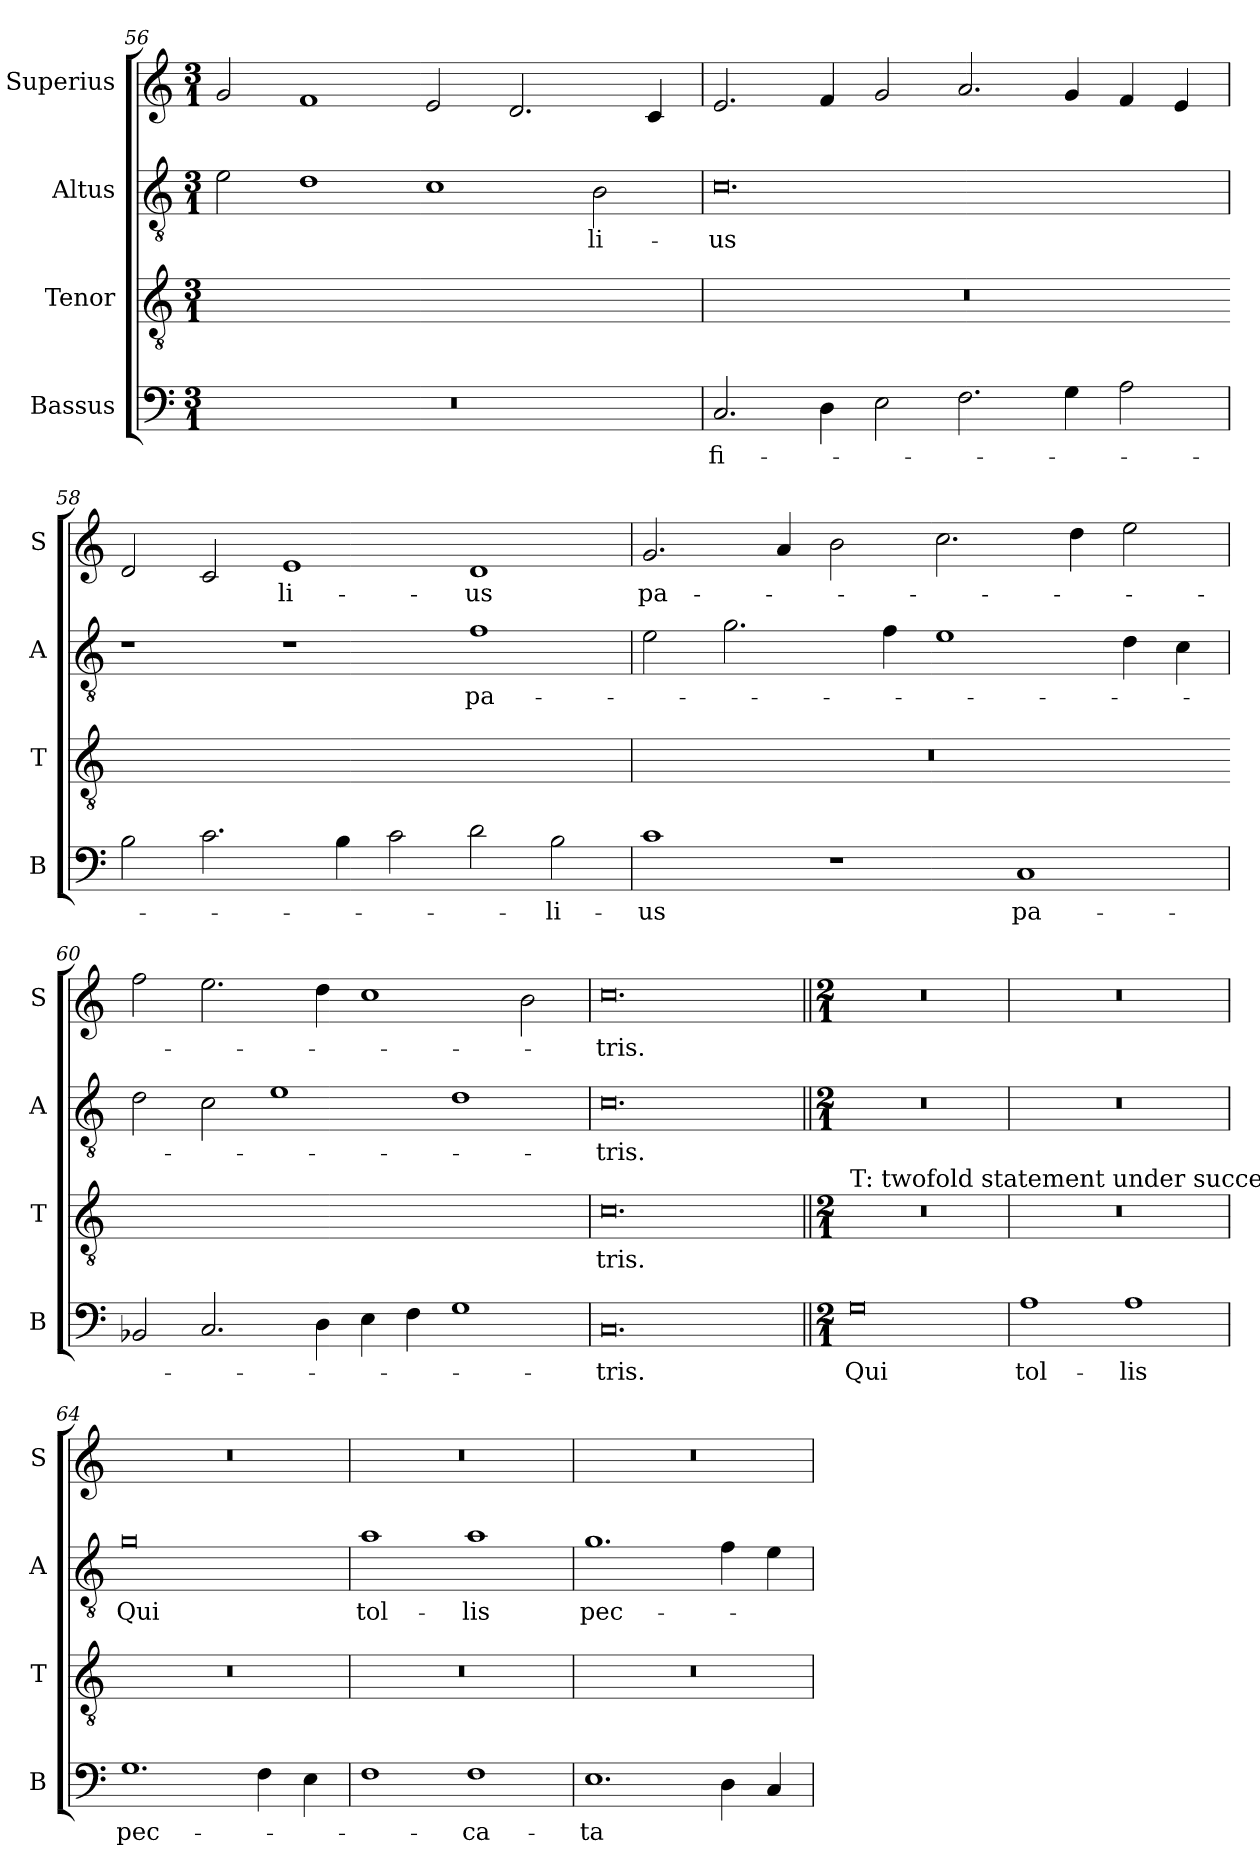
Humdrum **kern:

**kern	**text	**kern	**text	**kern	**text	**kern	**text
*part4	*part4	*part3	*part3	*part2	*part2	*part1	*part1
*staff4	*staff4	*staff3	*staff3	*staff2	*staff2	*staff1	*staff1
*I"Bassus	*	*I"Tenor	*	*I"Altus	*	*I"Superius	*
*I'B	*	*I'T	*	*I'A	*	*I'S	*
*clefF4	*	*clefGv2	*	*clefGv2	*	*clefG2	*
*k[]	*	*k[]	*	*k[]	*	*k[]	*
*M3/1	*	*M3/1	*	*M3/1	*	*M3/1	*
=56	=56	=56	=56	=56	=56	=56	=56
!	!	!LO:N:vis=1.	!	!	!	!	!
0.r	.	0.ryy	.	2e\	.	2g/	.
.	.	.	.	1d	.	1f	.
.	.	.	.	1c	.	2e/	.
.	.	.	.	.	.	2.d/	.
.	.	.	.	2B\	-li-	.	.
.	.	.	.	.	.	4c/	.
=57	=57	=57	=57	=57	=57	=57	=57
!	!	!LO:N:vis=1.	!	!	!	!	!
2.C/	fi-	0.r	.	0.c	-us	2.e/	.
4D\	.	.	.	.	.	4f/	.
2E\	.	.	.	.	.	2g/	.
2.F\	.	.	.	.	.	2.a/	.
4G\	.	.	.	.	.	4g/	.
2A\	.	.	.	.	.	4f/	.
.	.	.	.	.	.	4e/	.
=58	=58	=58-	=58	=58	=58	=58	=58
!	!	!LO:N:vis=1.	!	!	!	!	!
2B\	.	0.ryy	.	1r	.	2d/	.
2.c\	.	.	.	.	.	2c/	.
.	.	.	.	1r	.	1e	-li-
4B\	.	.	.	.	.	.	.
2c\	.	.	.	.	.	.	.
2d\	.	.	.	1f	pa-	1d	-us
2B\	-li-	.	.	.	.	.	.
=59	=59	=59	=59	=59	=59	=59	=59
!	!	!LO:N:vis=1.	!	!	!	!	!
1c	-us	0.r	.	2e\	.	2.g/	pa-
.	.	.	.	2.g\	.	.	.
.	.	.	.	.	.	4a/	.
1r	.	.	.	.	.	2b\	.
.	.	.	.	4f\	.	.	.
.	.	.	.	1e	.	2.cc\	.
1C	pa-	.	.	.	.	.	.
.	.	.	.	.	.	4dd\	.
.	.	.	.	4d\	.	2ee\	.
.	.	.	.	4c\	.	.	.
=60	=60	=60-	=60	=60	=60	=60	=60
!	!	!LO:N:vis=1.	!	!	!	!	!
2BB-X/	.	0.ryy	.	2d\	.	2ff\	.
2.C/	.	.	.	2c\	.	2.ee\	.
.	.	.	.	1e	.	.	.
4D\	.	.	.	.	.	4dd\	.
4E\	.	.	.	.	.	1cc	.
4F\	.	.	.	.	.	.	.
1G	.	.	.	1d	.	.	.
.	.	.	.	.	.	2b\	.
=61	=61	=61	=61	=61	=61	=61	=61
0.C	-tris.	0.c	-tris.	0.c	-tris.	0.cc	-tris.
!!LO:LB:g=z
=62||	=62||	=62||	=62||	=62||	=62||	=62||	=62||
*M2/1	*	*M2/1	*	*M2/1	*	*M2/1	*
!	!	!LO:TX:a:t=T&colon; twofold statement under successive mensuration signs	!	!	!	!	!
0G	Qui	0r	.	0r	.	0r	.
=63	=63	=63	=63	=63	=63	=63	=63
1A	tol-	0r	.	0r	.	0r	.
1A	-lis	.	.	.	.	.	.
=64	=64	=64	=64	=64	=64	=64	=64
1.G	pec-	0r	.	0g	Qui	0r	.
4F\	.	.	.	.	.	.	.
4E\	.	.	.	.	.	.	.
=65	=65	=65	=65	=65	=65	=65	=65
1F	.	0r	.	1a	tol-	0r	.
1F	-ca-	.	.	1a	-lis	.	.
=66	=66	=66	=66	=66	=66	=66	=66
1.E	-ta	0r	.	1.g	pec-	0r	.
4D\	.	.	.	4f\	.	.	.
4C/	.	.	.	4e\	.	.	.
=	=	=	=	=	=	=	=
*-	*-	*-	*-	*-	*-	*-	*-
